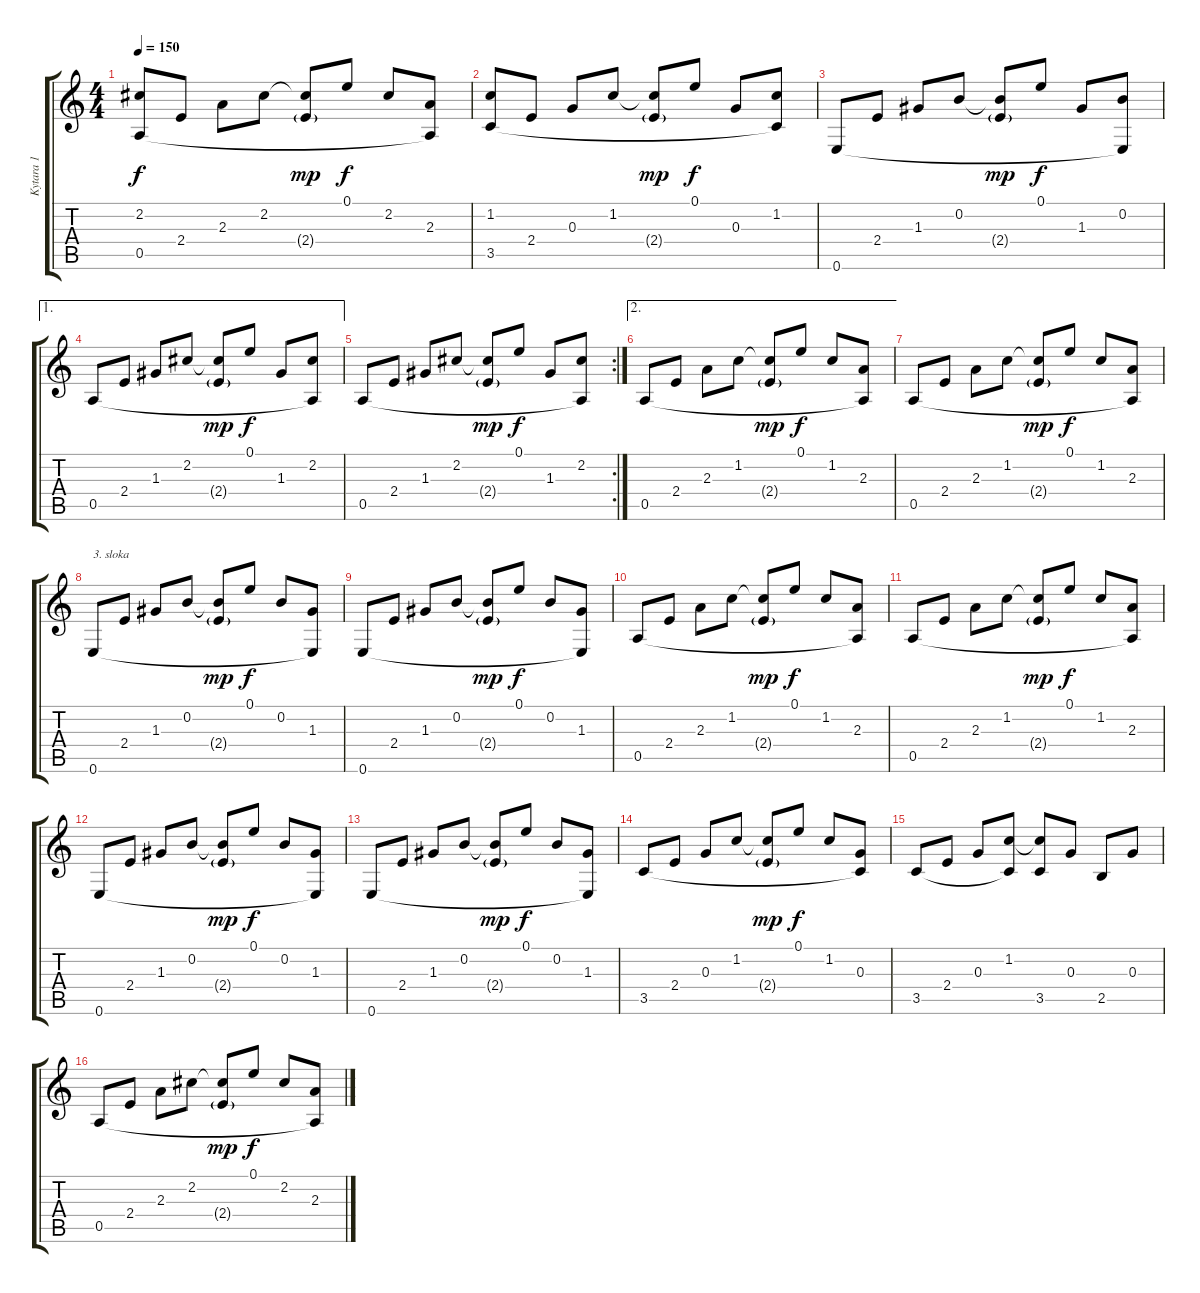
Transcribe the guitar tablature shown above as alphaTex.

\track ("Kytara 1" "Kytara 1") {instrument acousticguitarsteel}
\staff {score tabs}
\tuning (E4 B3 G3 D3 A2 E2) {hide}
\ts (4 4)
\tempo 150
\clef g2
\ks c
(2.2 0.5).8{dy f} 2.4.8 2.3.8 2.2.8 (2.2{t} 2.4{g}).8{dy mp} 0.1.8{dy f} 2.2.8 (2.3 0.5{t}).8 |
(1.2 3.5).8 2.4.8 0.3.8 1.2.8 (1.2{t} 2.4{g}).8{dy mp} 0.1.8{dy f} 0.3.8 (1.2 3.5{t}).8 |
0.6.8 2.4.8 1.3.8 0.2.8 (0.2{t} 2.4{g}).8{dy mp} 0.1.8{dy f} 1.3.8 (0.2 0.6{t}).8 |
\ae 1
0.5.8 2.4.8 1.3.8 2.2.8 (2.2{t} 2.4{g}).8{dy mp} 0.1.8{dy f} 1.3.8 (2.2 0.5{t}).8 |
\rc 2
0.5.8 2.4.8 1.3.8 2.2.8 (2.2{t} 2.4{g}).8{dy mp} 0.1.8{dy f} 1.3.8 (2.2 0.5{t}).8 |
\ae 2
0.5.8 2.4.8 2.3.8 1.2.8 (1.2{t} 2.4{g}).8{dy mp} 0.1.8{dy f} 1.2.8 (2.3 0.5{t}).8 |
0.5.8 2.4.8 2.3.8 1.2.8 (1.2{t} 2.4{g}).8{dy mp} 0.1.8{dy f} 1.2.8 (2.3 0.5{t}).8 |
0.6.8{txt "3. sloka"} 2.4.8 1.3.8 0.2.8 (0.2{t} 2.4{g}).8{dy mp} 0.1.8{dy f} 0.2.8 (1.3 0.6{t}).8 |
0.6.8 2.4.8 1.3.8 0.2.8 (0.2{t} 2.4{g}).8{dy mp} 0.1.8{dy f} 0.2.8 (1.3 0.6{t}).8 |
0.5.8 2.4.8 2.3.8 1.2.8 (1.2{t} 2.4{g}).8{dy mp} 0.1.8{dy f} 1.2.8 (2.3 0.5{t}).8 |
0.5.8 2.4.8 2.3.8 1.2.8 (1.2{t} 2.4{g}).8{dy mp} 0.1.8{dy f} 1.2.8 (2.3 0.5{t}).8 |
0.6.8 2.4.8 1.3.8 0.2.8 (0.2{t} 2.4{g}).8{dy mp} 0.1.8{dy f} 0.2.8 (1.3 0.6{t}).8 |
0.6.8 2.4.8 1.3.8 0.2.8 (0.2{t} 2.4{g}).8{dy mp} 0.1.8{dy f} 0.2.8 (1.3 0.6{t}).8 |
3.5.8 2.4.8 0.3.8 1.2.8 (1.2{t} 2.4{g}).8{dy mp} 0.1.8{dy f} 1.2.8 (0.3 3.5{t}).8 |
3.5.8 2.4.8 0.3.8 (1.2 3.5{t}).8 (1.2{t} 3.5).8 0.3.8 2.5.8 0.3.8 |
0.5.8 2.4.8 2.3.8 2.2.8 (2.2{t} 2.4{g}).8{dy mp} 0.1.8{dy f} 2.2.8 (2.3 0.5{t}).8
